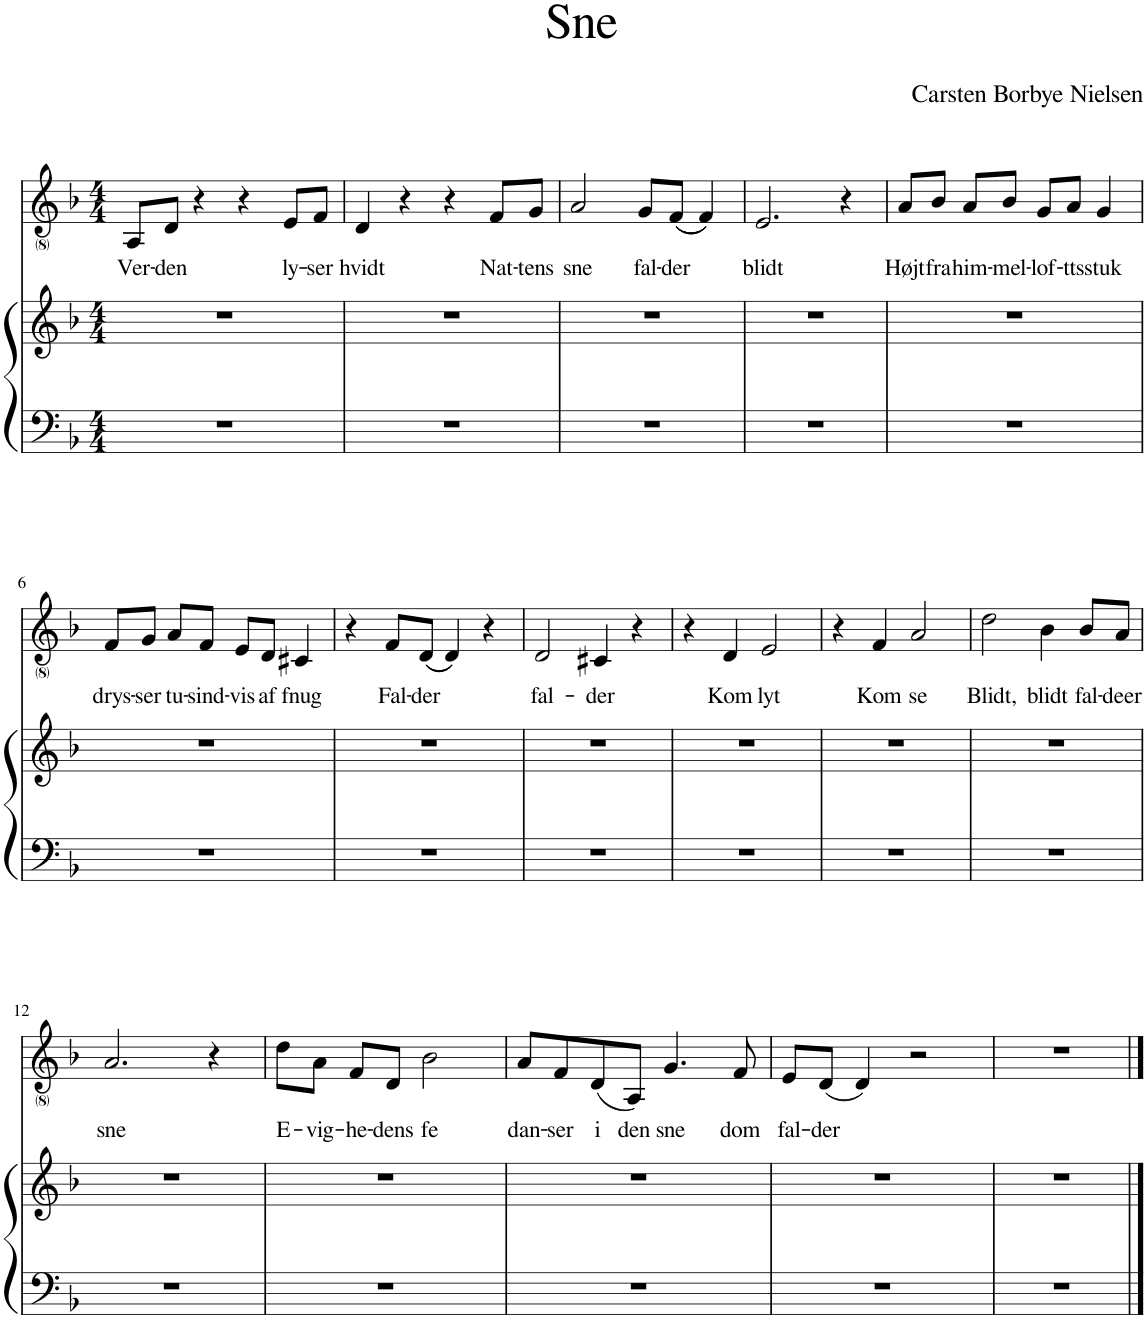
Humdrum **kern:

**kern	**kern	**kern	**text
*part2	*part2	*part1	*part1
*staff3	*staff2	*staff1	*staff1
*I"Piano	*	*I"Voice	*
*I'Pno	*	*	*
*clefF4	*clefG2	*clefG2	*
*k[b-]	*k[b-]	*k[b-]	*
*M4/4	*M4/4	*M4/4	*
=1	=1	=1	=1
!	!	!	!LO:LY:b
1r	1r	8A/L	Ver-
!	!	!	!LO:LY:b
.	.	8d/J	-den
.	.	4r	.
.	.	4r	.
!	!	!	!LO:LY:b
.	.	8e/L	ly-
!	!	!	!LO:LY:b
.	.	8f/J	-ser
=2	=2	=2	=2
!	!	!	!LO:LY:b
1r	1r	4d/	hvidt
.	.	4r	.
.	.	4r	.
!	!	!	!LO:LY:b
.	.	8f/L	Nat-
!	!	!	!LO:LY:b
.	.	8g/J	-tens
=3	=3	=3	=3
!	!	!	!LO:LY:b
1r	1r	2a/	sne
!	!	!	!LO:LY:b
.	.	8g/L	fal-
!	!	!	!LO:LY:b
.	.	((8f/J	-der
.	.	4f/))	.
=4	=4	=4	=4
!	!	!	!LO:LY:b
1r	1r	2.e/	blidt
.	.	4r	.
=5	=5	=5	=5
!	!	!	!LO:LY:b
1r	1r	8a/L	Højt
!	!	!	!LO:LY:b
.	.	8b-/J	fra
!	!	!	!LO:LY:b
.	.	8a/L	him-
!	!	!	!LO:LY:b
.	.	8b-/J	-mel-
!	!	!	!LO:LY:b
.	.	8g/L	-lof-
!	!	!	!LO:LY:b
.	.	8a/J	-tts
!	!	!	!LO:LY:b
.	.	4g/	stuk
!!LO:LB:g=z
=6	=6	=6	=6
!	!	!	!LO:LY:b
1r	1r	8f/L	drys-
!	!	!	!LO:LY:b
.	.	8g/J	-ser
!	!	!	!LO:LY:b
.	.	8a/L	tu-
!	!	!	!LO:LY:b
.	.	8f/J	-sind-
!	!	!	!LO:LY:b
.	.	8e/L	-vis
!	!	!	!LO:LY:b
.	.	8d/J	af
!	!	!	!LO:LY:b
.	.	4c#X/	fnug
=7	=7	=7	=7
1r	1r	4r	.
!	!	!	!LO:LY:b
.	.	8f/L	Fal-
!	!	!	!LO:LY:b
.	.	((8d/J	-der
.	.	4d/))	.
.	.	4r	.
=8	=8	=8	=8
!	!	!	!LO:LY:b
1r	1r	2d/	fal-
!	!	!	!LO:LY:b
.	.	4c#X/	-der
.	.	4r	.
=9	=9	=9	=9
1r	1r	4r	.
!	!	!	!LO:LY:b
.	.	4d/	Kom
!	!	!	!LO:LY:b
.	.	2e/	lyt
=10	=10	=10	=10
1r	1r	4r	.
!	!	!	!LO:LY:b
.	.	4f/	Kom
!	!	!	!LO:LY:b
.	.	2a/	se
=11	=11	=11	=11
!	!	!	!LO:LY:b
1r	1r	2dd\	Blidt,
!	!	!	!LO:LY:b
.	.	4b-\	blidt
!	!	!	!LO:LY:b
.	.	8b-/L	fal-
!	!	!	!LO:LY:b
.	.	8a/J	-deer
!!LO:LB:g=z
=12	=12	=12	=12
!	!	!	!LO:LY:b
1r	1r	2.a/	sne
.	.	4r	.
=13	=13	=13	=13
!	!	!	!LO:LY:b
1r	1r	8dd\L	E-
!	!	!	!LO:LY:b
.	.	8a\J	-vig-
!	!	!	!LO:LY:b
.	.	8f/L	-he-
!	!	!	!LO:LY:b
.	.	8d/J	-dens
!	!	!	!LO:LY:b
.	.	2b-\	fe
=14	=14	=14	=14
!	!	!	!LO:LY:b
1r	1r	8a/L	dan-
!	!	!	!LO:LY:b
.	.	8f/	-ser
!	!	!	!LO:LY:b
.	.	(8d/	i
!	!	!	!LO:LY:b
.	.	8A/J)	den
!	!	!	!LO:LY:b
.	.	4.g/	sne
!	!	!	!LO:LY:b
.	.	8f/	dom
=15	=15	=15	=15
!	!	!	!LO:LY:b
1r	1r	8e/L	fal-
!	!	!	!LO:LY:b
.	.	(8d/J	-der
.	.	4d/)	.
.	.	2r	.
=16	=16	=16	=16
1r	1r	1r	.
==	==	==	==
*-	*-	*-	*-
